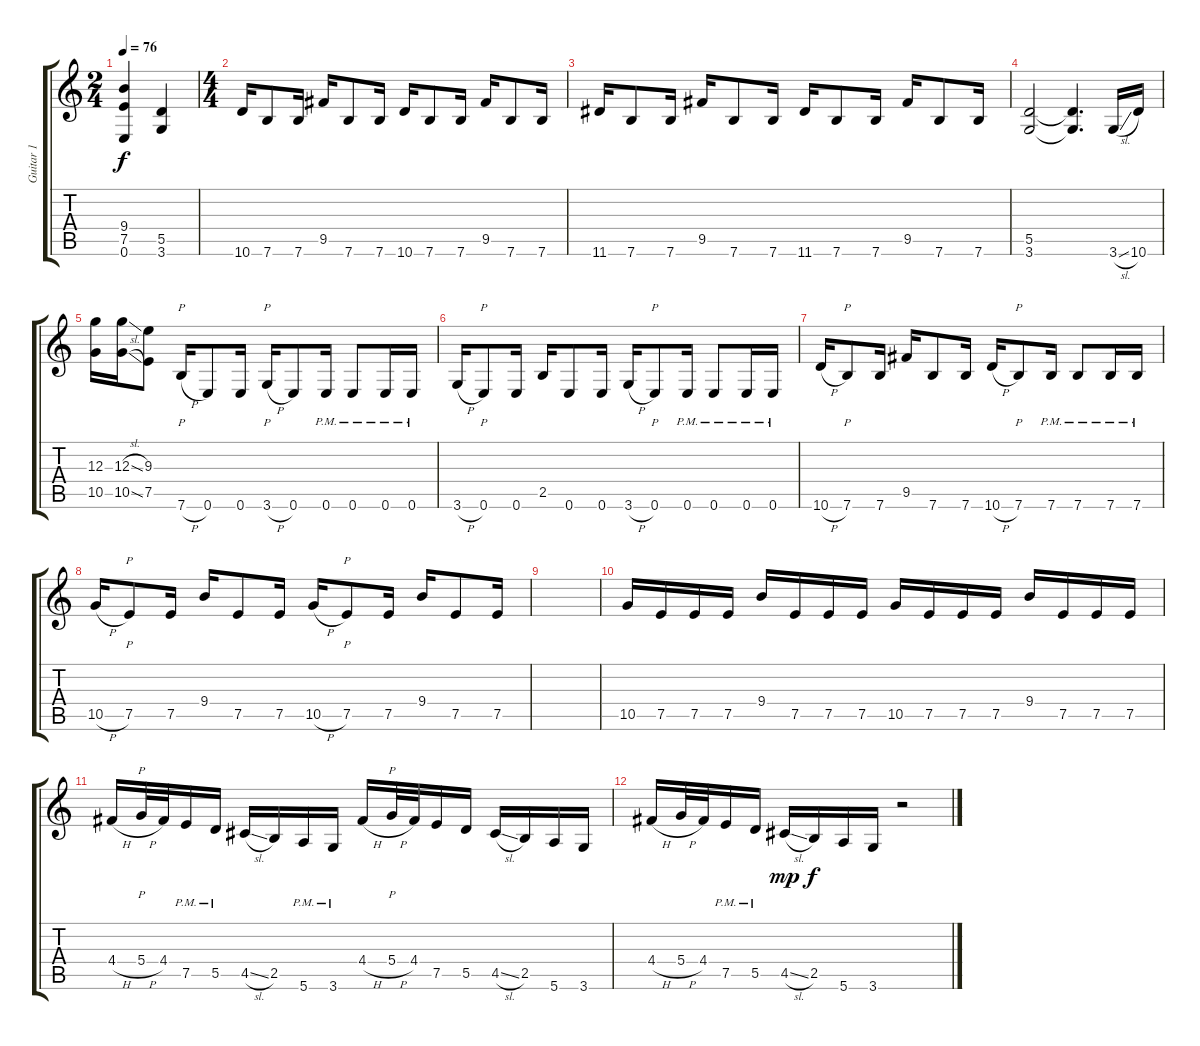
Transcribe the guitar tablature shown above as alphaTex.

\track ("Guitar 1" "Guitar 1") {instrument distortionguitar}
\staff {score tabs}
\tuning (E4 B3 G3 D3 A2 E2) {hide}
\ts (2 4)
\tempo 76
\clef g2
\ks c
(9.4 7.5 0.6).4{dy f} (5.5 3.6).4 |
\ts (4 4)
10.6.16 7.6.8 7.6.16 9.5.16 7.6.8 7.6.16 10.6.16 7.6.8 7.6.16 9.5.16 7.6.8 7.6.16 |
11.6.16 7.6.8 7.6.16 9.5.16 7.6.8 7.6.16 11.6.16 7.6.8 7.6.16 9.5.16 7.6.8 7.6.16 |
(5.5 3.6).2 (5.5{t} 3.6{t}).4{d} 3.6{sl}.16 10.6.16 |
(12.3 10.5).16 (12.3{sl} 10.5{sl}).16 (9.3 7.5).8 7.6{h}.16{p} 0.6.8 0.6.16 3.6{h}.16{p} 0.6.8 0.6{pm}.16 0.6{pm}.8 0.6{pm}.16 0.6{pm}.16 |
3.6{h}.16 0.6.8{p} 0.6.16 2.5.16 0.6.8 0.6.16 3.6{h}.16 0.6.8{p} 0.6{pm}.16 0.6{pm}.8 0.6{pm}.16 0.6{pm}.16 |
10.6{h}.16 7.6.8{p} 7.6.16 9.5.16 7.6.8 7.6.16 10.6{h}.16 7.6.8{p} 7.6{pm}.16 7.6{pm}.8 7.6{pm}.16 7.6{pm}.16 |
10.5{h}.16 7.5.8{p} 7.5.16 9.4.16 7.5.8 7.5.16 10.5{h}.16 7.5.8{p} 7.5.16 9.4.16 7.5.8 7.5.16 |
|
10.5.16 7.5.16 7.5.16 7.5.16 9.4.16 7.5.16 7.5.16 7.5.16 10.5.16 7.5.16 7.5.16 7.5.16 9.4.16 7.5.16 7.5.16 7.5.16 |
4.4{h}.16 5.4{h}.32{p} 4.4.32 7.5{pm}.16 5.5{pm}.16 4.5{sl}.16 2.5.16 5.6{pm}.16 3.6{pm}.16 4.4{h}.16 5.4{h}.32{p} 4.4.32 7.5.16 5.5.16 4.5{sl}.16 2.5.16 5.6.16 3.6.16 |
4.4{h}.16 5.4{h}.32 4.4.32 7.5{pm}.16 5.5{pm}.16 4.5{sl}.16{dy mp} 2.5.16{dy f} 5.6.16 3.6.16 r.2
